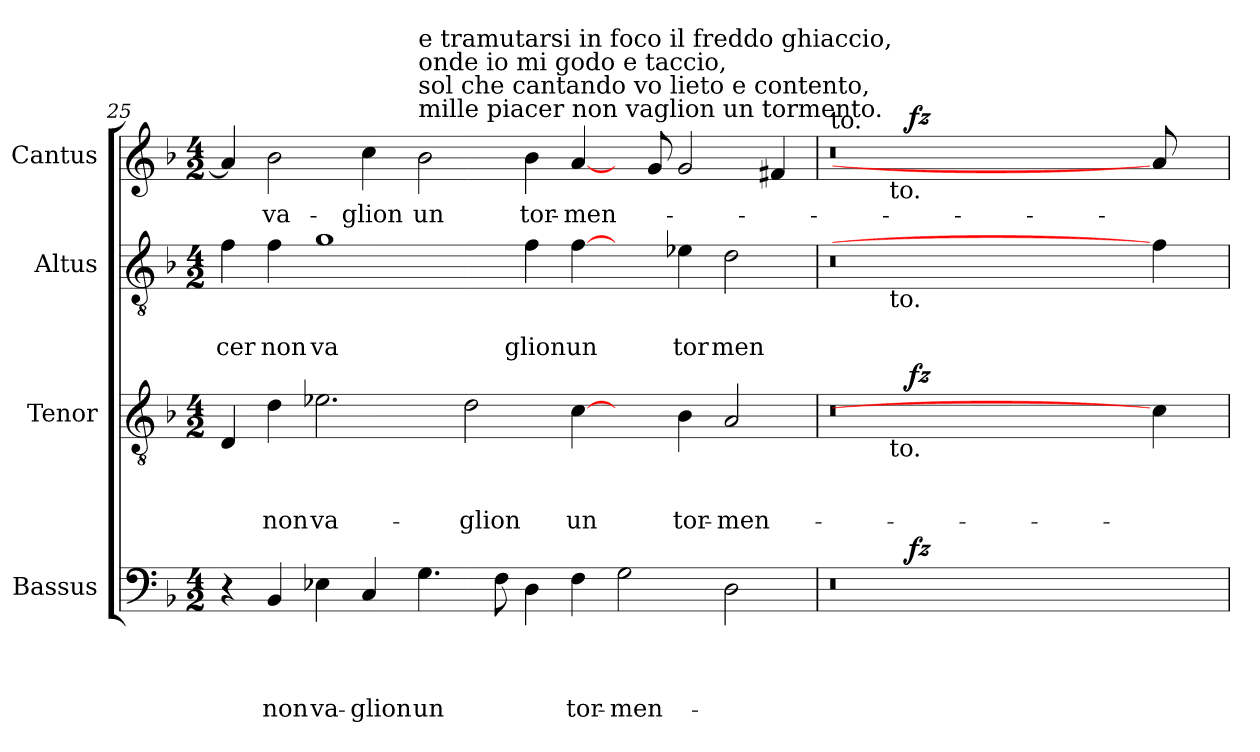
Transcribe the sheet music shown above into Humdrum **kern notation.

**kern	**text	**text	**text	**text	**dynam	**kern	**text	**text	**text	**dynam	**kern	**text	**text	**kern	**text	**dynam
*part4	*part4	*part4	*part4	*part4	*part4	*part3	*part3	*part3	*part3	*part3	*part2	*part2	*part2	*part1	*part1	*part1
*staff4	*staff4	*staff4	*staff4	*staff4	*staff4	*staff3	*staff3	*staff3	*staff3	*staff3	*staff2	*staff2	*staff2	*staff1	*staff1	*staff1
*I"Bassus	*	*	*	*	*	*I"Tenor	*	*	*	*	*I"Altus	*	*	*I"Cantus	*	*
*clefF4	*	*	*	*	*	*clefGv2	*	*	*	*	*clefGv2	*	*	*clefG2	*	*
*ITrd-3c-5	*	*	*	*	*	*	*	*	*	*	*ITrd-3c-5	*	*	*ITrd-3c-5	*	*
*k[b-e-]	*	*	*	*	*	*k[b-]	*	*	*	*	*k[b-e-]	*	*	*k[b-e-]	*	*
*B-:	*	*	*	*	*	*F:	*	*	*	*	*B-:	*	*	*B-:	*	*
*M4/2	*	*	*	*	*	*M4/2	*	*	*	*	*M4/2	*	*	*M4/2	*	*
=25	=25	=25	=25	=25	=25	=25	=25	=25	=25	=25	=25	=25	=25	=25	=25	=25
!	!	!	!	!	!	!	!	!	!	!	!	!	!LO:LY:b	!	!	!
4r	.	.	.	.	.	4D/	.	.	.	.	4b-\	.	cer	4dd</]	.	.
!	!	!	!	!LO:LY:b	!	!	!	!	!LO:LY:b	!	!	!	!LO:LY:b	!	!LO:LY:b	!
4E-/	.	.	.	non	.	4d\	.	.	non	.	4b-\	.	non	2ee-\	va-	.
!	!	!	!	!LO:LY:b	!	!	!	!	!LO:LY:b	!	!	!	!LO:LY:b	!	!	!
4A-X\	.	.	.	va-	.	2.e-X\	.	.	va-	.	1cc	.	va	.	.	.
!	!	!	!	!LO:LY:b	!	!	!	!	!	!	!	!	!	!	!LO:LY:b	!
4F/	.	.	.	-glion	.	.	.	.	.	.	.	.	.	4ff\	-glion	.
!	!	!	!	!	!	!	!	!	!	!	!	!	!	!LO:TX:a:t=e tramutarsi in foco il freddo ghiaccio,\nonde io mi godo e taccio,\nsol che cantando vo lieto e contento,\nmille piacer non vaglion un tormento.	!	!
!	!	!	!	!LO:LY:b	!	!	!	!	!	!	!	!	!	!	!LO:LY:b	!
4.c\	.	.	.	un	.	.	.	.	.	.	.	.	.	2ee-\	un	.
!	!	!	!	!	!	!	!	!	!LO:LY:b	!	!	!	!	!	!	!
.	.	.	.	.	.	2d\	.	.	-glion	.	.	.	.	.	.	.
8B-\	.	.	.	.	.	.	.	.	.	.	.	.	.	.	.	.
!	!	!	!	!	!	!	!	!	!	!	!	!	!LO:LY:b	!	!LO:LY:b	!
4G\	.	.	.	.	.	.	.	.	.	.	4b-\	.	glion	4ee-\	tor-	.
!	!	!	!	!LO:LY:b	!	!	!	!	!LO:LY:b	!	!	!	!LO:LY:b	!	!LO:LY:b	!
4B-\	.	.	.	tor-	.	[4c\	.	.	un	.	[4b-\	.	un	[4dd/	-men-	.
!	!	!	!	!LO:LY:b	!	!	!	!	!	!	!	!	!	!	!	!
2c\	.	.	.	-men-	.	4ryy	.	.	.	.	4ryy	.	.	8ryy	.	.
.	.	.	.	.	.	.	.	.	.	.	.	.	.	8cc/	.	.
!	!	!	!	!	!	!	!	!	!LO:LY:b	!	!	!	!LO:LY:b	!	!	!
.	.	.	.	.	.	4B-\	.	.	tor-	.	4a-X\	.	tor	2cc/	.	.
!	!	!	!	!	!	!	!	!	!LO:LY:b	!	!	!	!LO:LY:b	!	!	!
2G\	.	.	.	.	.	2A/	.	.	-men-	.	2g\	.	men	.	.	.
.	.	.	.	.	.	.	.	.	.	.	.	.	.	4b/	.	.
=26	=26	=26	=26	=26	=26	=26	=26	=26	=26	=26	=26	=26	=26	=26	=26	=26
*^	*	*	*	*	*	*^	*	*	*	*	*	*	*	*^	*	*
!	!	!	!	!	!	!	!	!	!	!	!	!	!	!	!	!LO:TX:a:t=to.	!	!	!
*	*	*	*	*	*	*	*	*^	*	*	*	*	*^	*	*	*	*^	*	*
0r	4ryy	.	.	.	.	.	0r	4ryy	4ryy	.	.	.	.	0r	4ryy	.	.	0r	4ryy	4ryy	.	.
.	16.ryy	.	.	.	.	.	.	16.ryy	32ryy	.	.	.	.	.	32ryy	.	.	.	16.ryy	32ryy	.	.
!	!	!	!	!	!	!	!	!	!	!	!	!	!	!	!	!	!	!	!	!LO:TX:b:t=to.	!	!
!	!	!	!	!	!	!	!	!	!	!	!	!	!	!	!LO:TX:b:t=to.	!	!	!	!	!	!	!
!	!	!	!	!	!	!	!	!	!LO:TX:b:t=to.	!	!	!	!	!	!	!	!	!	!	!	!	!
.	.	.	.	.	.	.	.	.	1ryy	.	.	.	.	.	1ryy	.	.	.	.	1ryy	.	.
!	!	!	!	!	!	!LO:DY:b	!	!	!	!	!	!	!LO:DY:b	!	!	!	!	!	!	!	!	!LO:DY:b
.	1ryy	.	.	.	.	fz	.	1ryy	.	.	.	.	fz	.	.	.	.	.	1ryy	.	.	fz
.	.	.	.	.	.	.	.	.	2ryy	.	.	.	.	.	2ryy	.	.	.	.	2ryy	.	.
.	2ryy	.	.	.	.	.	.	2ryy	.	.	.	.	.	.	.	.	.	.	2ryy	.	.	.
.	.	.	.	.	.	.	.	.	4...ryy	.	.	.	.	.	4...ryy	.	.	.	.	4...ryy	.	.
.	4ryy	.	.	.	.	.	.	4ryy	.	.	.	.	.	.	.	.	.	.	4ryy	.	.	.
4ryy	.	.	.	.	.	.	4c\]	.	.	.	.	.	.	4b-\]	.	.	.	8dd/]	.	.	.	.
.	8ryy	.	.	.	.	.	.	8ryy	.	.	.	.	.	.	.	.	.	.	8ryy	.	.	.
.	.	.	.	.	.	.	.	.	.	.	.	.	.	.	.	.	.	8ryy	.	.	.	.
.	32ryy	.	.	.	.	.	.	32ryy	.	.	.	.	.	.	.	.	.	.	32ryy	.	.	.
*v	*v	*	*	*	*	*	*	*	*	*	*	*	*	*v	*v	*	*	*v	*v	*v	*	*
*	*	*	*	*	*	*v	*v	*v	*	*	*	*	*	*	*	*	*	*
=	=	=	=	=	=	=	=	=	=	=	=	=	=	=	=	=
*-	*-	*-	*-	*-	*-	*-	*-	*-	*-	*-	*-	*-	*-	*-	*-	*-
